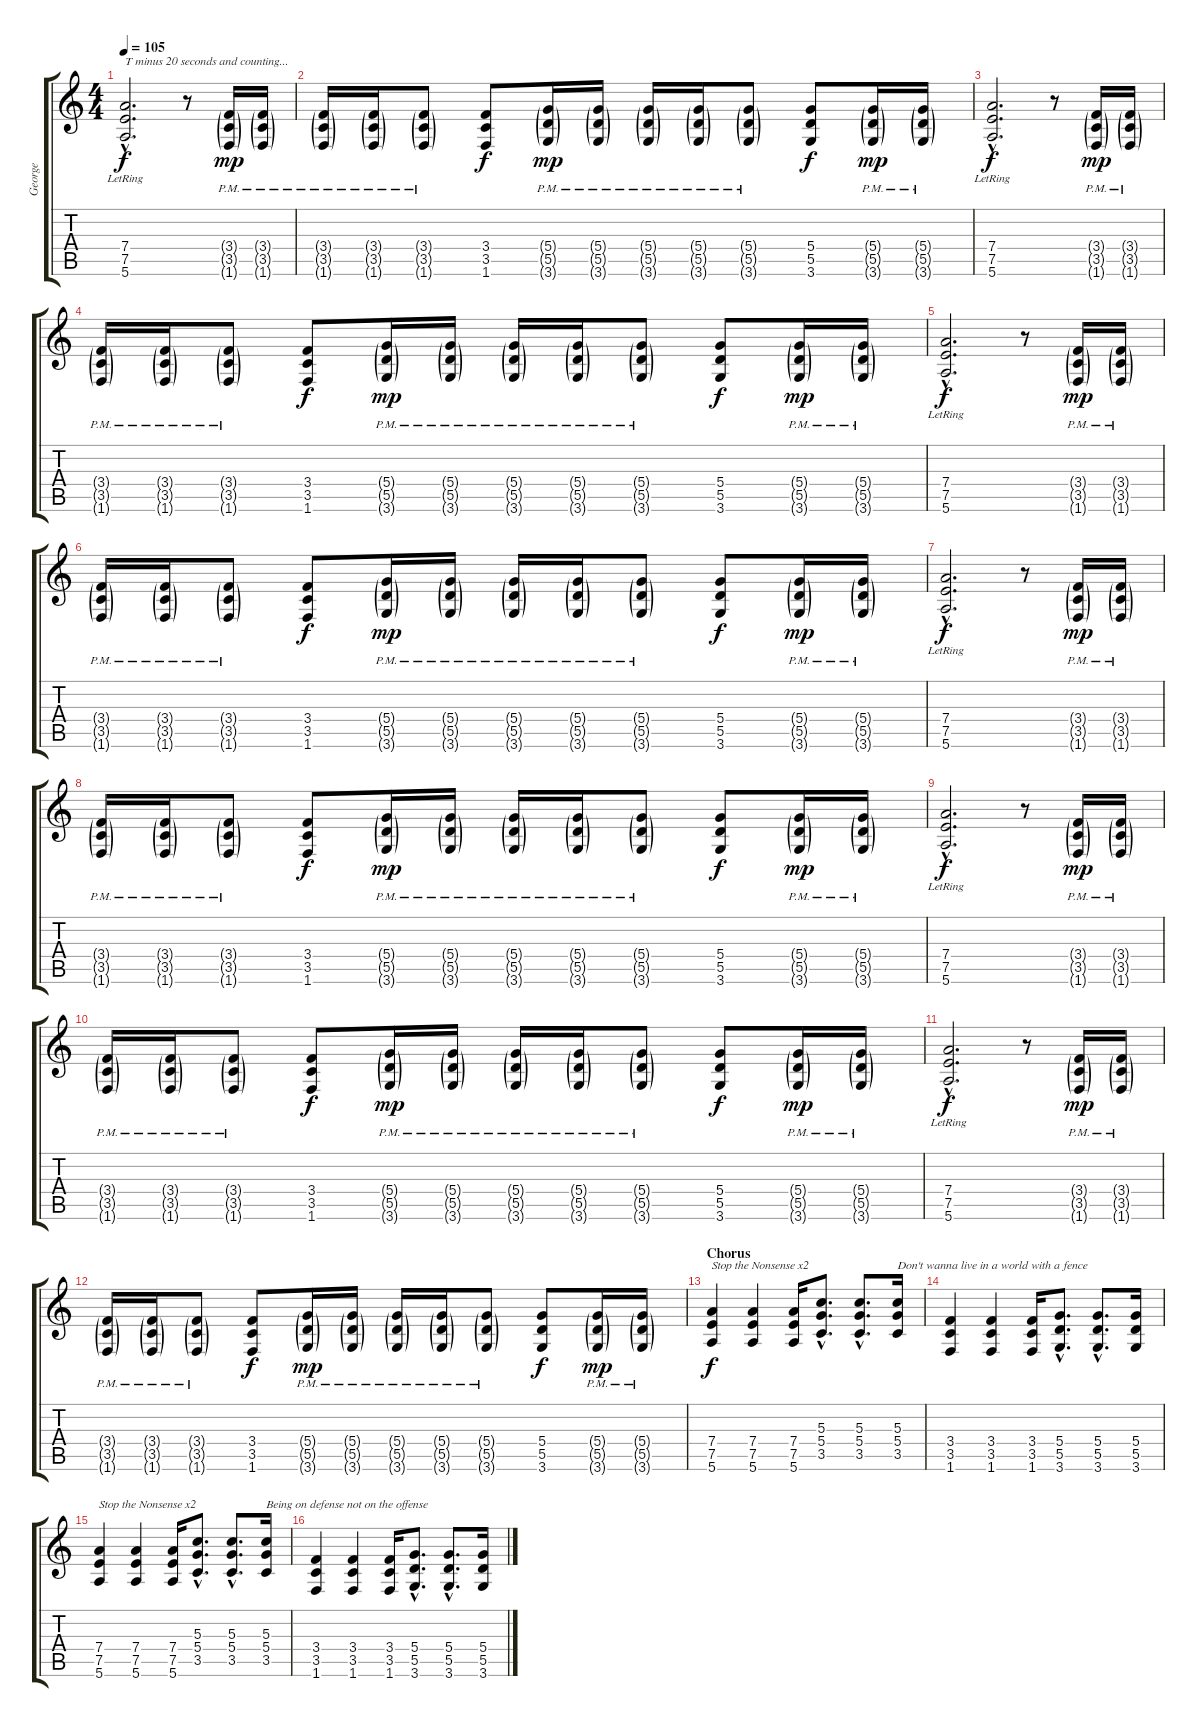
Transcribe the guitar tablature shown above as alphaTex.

\track ("George" "George") {instrument overdrivenguitar}
\staff {score tabs}
\tuning (E4 B3 G3 D3 A2 E2) {hide}
\ts (4 4)
\tempo 105
\clef g2
\ks c
(7.4{hac} 7.5{hac lr} 5.6{hac}).2{d txt "T minus 20 seconds and counting..." dy f} r.8 (3.4{g pm} 3.5{g} 1.6{g}).16{dy mp} (3.4{g pm} 3.5{g} 1.6{g}).16 |
(3.4{g pm} 3.5{g} 1.6{g}).16 (3.4{g pm} 3.5{g} 1.6{g}).16 (3.4{g pm} 3.5{g} 1.6{g}).8 (3.4 3.5 1.6).8{dy f} (5.4{g pm} 5.5{g} 3.6{g}).16{dy mp} (5.4{g pm} 5.5{g} 3.6{g}).16 (5.4{g pm} 5.5{g} 3.6{g}).16 (5.4{g pm} 5.5{g} 3.6{g}).16 (5.4{g pm} 5.5{g} 3.6{g}).8 (5.4 5.5 3.6).8{dy f} (5.4{g pm} 5.5{g} 3.6{g}).16{dy mp} (5.4{g pm} 5.5{g} 3.6{g}).16 |
(7.4{hac} 7.5{hac lr} 5.6{hac}).2{d dy f} r.8 (3.4{g pm} 3.5{g} 1.6{g}).16{dy mp} (3.4{g pm} 3.5{g} 1.6{g}).16 |
(3.4{g pm} 3.5{g} 1.6{g}).16 (3.4{g pm} 3.5{g} 1.6{g}).16 (3.4{g pm} 3.5{g} 1.6{g}).8 (3.4 3.5 1.6).8{dy f} (5.4{g pm} 5.5{g} 3.6{g}).16{dy mp} (5.4{g pm} 5.5{g} 3.6{g}).16 (5.4{g pm} 5.5{g} 3.6{g}).16 (5.4{g pm} 5.5{g} 3.6{g}).16 (5.4{g pm} 5.5{g} 3.6{g}).8 (5.4 5.5 3.6).8{dy f} (5.4{g pm} 5.5{g} 3.6{g}).16{dy mp} (5.4{g pm} 5.5{g} 3.6{g}).16 |
(7.4{hac} 7.5{hac lr} 5.6{hac}).2{d dy f} r.8 (3.4{g pm} 3.5{g} 1.6{g}).16{dy mp} (3.4{g pm} 3.5{g} 1.6{g}).16 |
(3.4{g pm} 3.5{g} 1.6{g}).16 (3.4{g pm} 3.5{g} 1.6{g}).16 (3.4{g pm} 3.5{g} 1.6{g}).8 (3.4 3.5 1.6).8{dy f} (5.4{g pm} 5.5{g} 3.6{g}).16{dy mp} (5.4{g pm} 5.5{g} 3.6{g}).16 (5.4{g pm} 5.5{g} 3.6{g}).16 (5.4{g pm} 5.5{g} 3.6{g}).16 (5.4{g pm} 5.5{g} 3.6{g}).8 (5.4 5.5 3.6).8{dy f} (5.4{g pm} 5.5{g} 3.6{g}).16{dy mp} (5.4{g pm} 5.5{g} 3.6{g}).16 |
(7.4{hac} 7.5{hac lr} 5.6{hac}).2{d dy f} r.8 (3.4{g pm} 3.5{g} 1.6{g}).16{dy mp} (3.4{g pm} 3.5{g} 1.6{g}).16 |
(3.4{g pm} 3.5{g} 1.6{g}).16 (3.4{g pm} 3.5{g} 1.6{g}).16 (3.4{g pm} 3.5{g} 1.6{g}).8 (3.4 3.5 1.6).8{dy f} (5.4{g pm} 5.5{g} 3.6{g}).16{dy mp} (5.4{g pm} 5.5{g} 3.6{g}).16 (5.4{g pm} 5.5{g} 3.6{g}).16 (5.4{g pm} 5.5{g} 3.6{g}).16 (5.4{g pm} 5.5{g} 3.6{g}).8 (5.4 5.5 3.6).8{dy f} (5.4{g pm} 5.5{g} 3.6{g}).16{dy mp} (5.4{g pm} 5.5{g} 3.6{g}).16 |
(7.4{hac} 7.5{hac lr} 5.6{hac}).2{d dy f} r.8 (3.4{g pm} 3.5{g} 1.6{g}).16{dy mp} (3.4{g pm} 3.5{g} 1.6{g}).16 |
(3.4{g pm} 3.5{g} 1.6{g}).16 (3.4{g pm} 3.5{g} 1.6{g}).16 (3.4{g pm} 3.5{g} 1.6{g}).8 (3.4 3.5 1.6).8{dy f} (5.4{g pm} 5.5{g} 3.6{g}).16{dy mp} (5.4{g pm} 5.5{g} 3.6{g}).16 (5.4{g pm} 5.5{g} 3.6{g}).16 (5.4{g pm} 5.5{g} 3.6{g}).16 (5.4{g pm} 5.5{g} 3.6{g}).8 (5.4 5.5 3.6).8{dy f} (5.4{g pm} 5.5{g} 3.6{g}).16{dy mp} (5.4{g pm} 5.5{g} 3.6{g}).16 |
(7.4{hac} 7.5{hac lr} 5.6{hac}).2{d dy f} r.8 (3.4{g pm} 3.5{g} 1.6{g}).16{dy mp} (3.4{g pm} 3.5{g} 1.6{g}).16 |
(3.4{g pm} 3.5{g} 1.6{g}).16 (3.4{g pm} 3.5{g} 1.6{g}).16 (3.4{g pm} 3.5{g} 1.6{g}).8 (3.4 3.5 1.6).8{dy f} (5.4{g pm} 5.5{g} 3.6{g}).16{dy mp} (5.4{g pm} 5.5{g} 3.6{g}).16 (5.4{g pm} 5.5{g} 3.6{g}).16 (5.4{g pm} 5.5{g} 3.6{g}).16 (5.4{g pm} 5.5{g} 3.6{g}).8 (5.4 5.5 3.6).8{dy f} (5.4{g pm} 5.5{g} 3.6{g}).16{dy mp} (5.4{g pm} 5.5{g} 3.6{g}).16 |
\section ("" "Chorus")
(7.4 7.5 5.6).4{txt "Stop the Nonsense x2" dy f volume 8} (7.4 7.5 5.6).4 (7.4 7.5 5.6).16 (5.3{hac} 5.4{hac} 3.5{hac}).8{d} (5.3{hac} 5.4{hac} 3.5{hac}).8{d} (5.3 5.4 3.5).16{txt "Don't wanna live in a world with a fence"} |
(3.4 3.5 1.6).4 (3.4 3.5 1.6).4 (3.4 3.5 1.6).16 (5.4{hac} 5.5{hac} 3.6{hac}).8{d} (5.4{hac} 5.5{hac} 3.6{hac}).8{d} (5.4 5.5 3.6).16 |
(7.4 7.5 5.6).4{txt "Stop the Nonsense x2"} (7.4 7.5 5.6).4 (7.4 7.5 5.6).16 (5.3{hac} 5.4{hac} 3.5{hac}).8{d} (5.3{hac} 5.4{hac} 3.5{hac}).8{d} (5.3 5.4 3.5).16{txt "Being on defense not on the offense"} |
(3.4 3.5 1.6).4 (3.4 3.5 1.6).4 (3.4 3.5 1.6).16 (5.4{hac} 5.5{hac} 3.6{hac}).8{d} (5.4{hac} 5.5{hac} 3.6{hac}).8{d} (5.4 5.5 3.6).16
